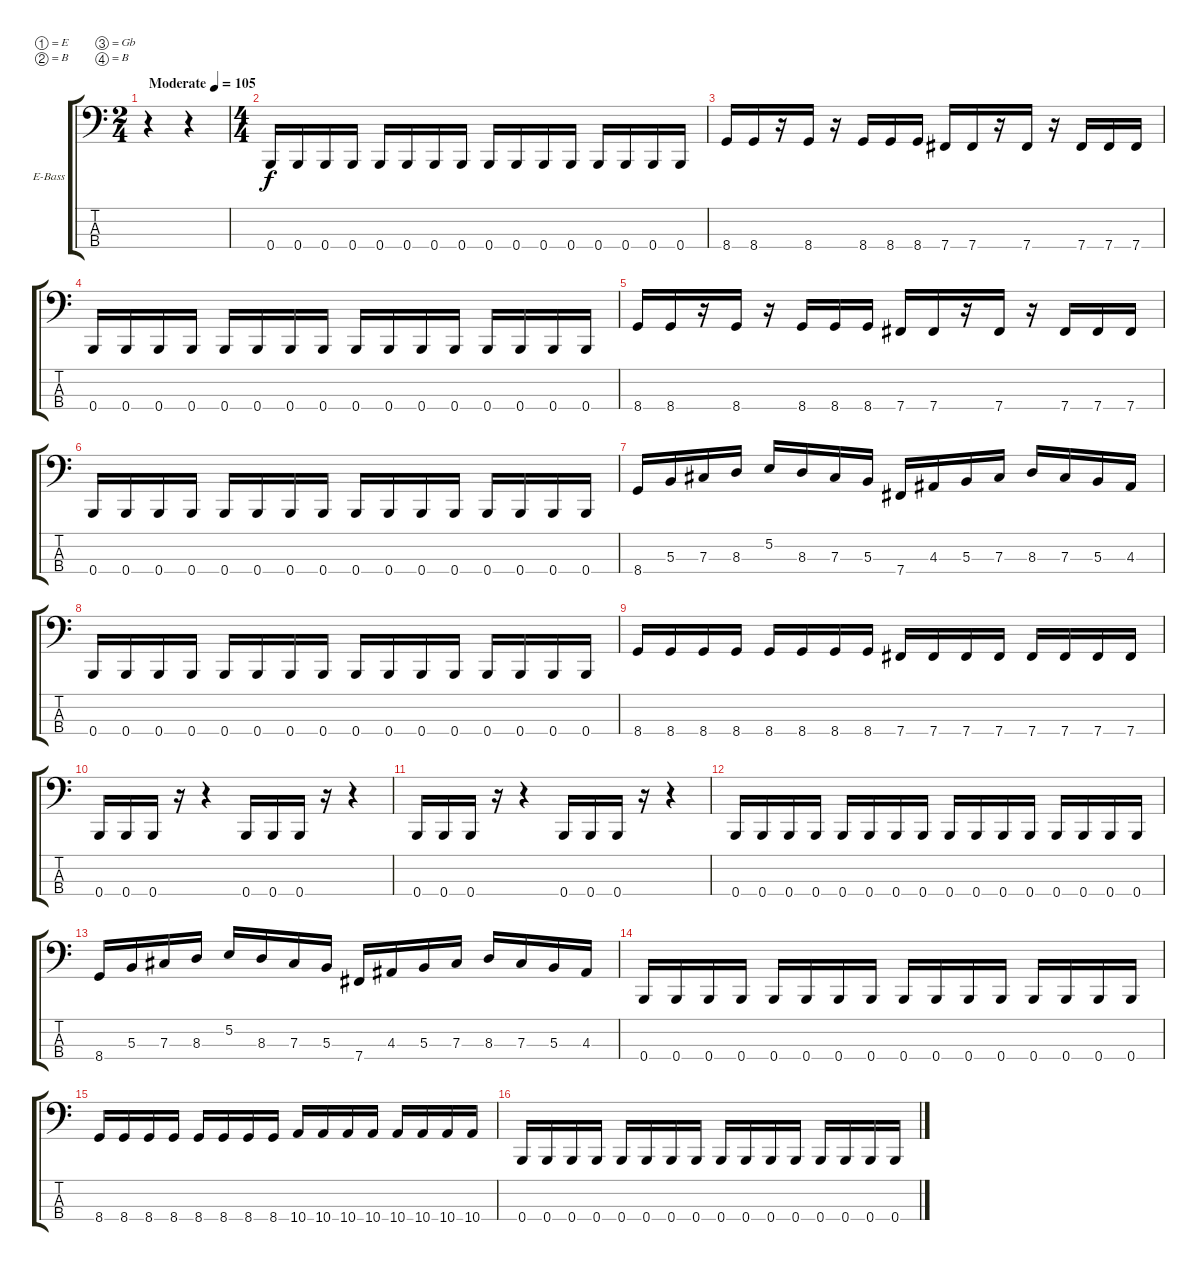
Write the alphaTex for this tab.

\bracketExtendMode groupsimilarinstruments
\firstSystemTrackNameOrientation horizontal
\otherSystemsTrackNameOrientation horizontal
\track ("Mike Tiner (Bass)" "E-Bass") {instrument electricbasspick}
\staff {score tabs}
\tuning (E2 B1 Gb1 B0)
\ts (2 4)
\beaming (8 2 2)
\tempo (105 "Moderate")
\clef f4
\ks c
r.4{dy f instrument electricbasspick} r.4 |
\ts (4 4)
\beaming (8 2 2 2 2)
0.4.16 0.4.16 0.4.16 0.4.16 0.4.16 0.4.16 0.4.16 0.4.16 0.4.16 0.4.16 0.4.16 0.4.16 0.4.16 0.4.16 0.4.16 0.4.16 |
8.4.16 8.4.16 r.16 8.4.16 r.16 8.4.16 8.4.16 8.4.16 7.4.16 7.4.16 r.16 7.4.16 r.16 7.4.16 7.4.16 7.4.16 |
0.4.16 0.4.16 0.4.16 0.4.16 0.4.16 0.4.16 0.4.16 0.4.16 0.4.16 0.4.16 0.4.16 0.4.16 0.4.16 0.4.16 0.4.16 0.4.16 |
8.4.16 8.4.16 r.16 8.4.16 r.16 8.4.16 8.4.16 8.4.16 7.4.16 7.4.16 r.16 7.4.16 r.16 7.4.16 7.4.16 7.4.16 |
0.4.16 0.4.16 0.4.16 0.4.16 0.4.16 0.4.16 0.4.16 0.4.16 0.4.16 0.4.16 0.4.16 0.4.16 0.4.16 0.4.16 0.4.16 0.4.16 |
8.4.16 5.3.16 7.3.16 8.3.16 5.2.16 8.3.16 7.3.16 5.3.16 7.4.16 4.3.16 5.3.16 7.3.16 8.3.16 7.3.16 5.3.16 4.3.16 |
0.4.16 0.4.16 0.4.16 0.4.16 0.4.16 0.4.16 0.4.16 0.4.16 0.4.16 0.4.16 0.4.16 0.4.16 0.4.16 0.4.16 0.4.16 0.4.16 |
8.4.16 8.4.16 8.4.16 8.4.16 8.4.16 8.4.16 8.4.16 8.4.16 7.4.16 7.4.16 7.4.16 7.4.16 7.4.16 7.4.16 7.4.16 7.4.16 |
0.4.16 0.4.16 0.4.16 r.16 r.4 0.4.16 0.4.16 0.4.16 r.16 r.4 |
0.4.16 0.4.16 0.4.16 r.16 r.4 0.4.16 0.4.16 0.4.16 r.16 r.4 |
0.4.16 0.4.16 0.4.16 0.4.16 0.4.16 0.4.16 0.4.16 0.4.16 0.4.16 0.4.16 0.4.16 0.4.16 0.4.16 0.4.16 0.4.16 0.4.16 |
8.4.16 5.3.16 7.3.16 8.3.16 5.2.16 8.3.16 7.3.16 5.3.16 7.4.16 4.3.16 5.3.16 7.3.16 8.3.16 7.3.16 5.3.16 4.3.16 |
0.4.16 0.4.16 0.4.16 0.4.16 0.4.16 0.4.16 0.4.16 0.4.16 0.4.16 0.4.16 0.4.16 0.4.16 0.4.16 0.4.16 0.4.16 0.4.16 |
8.4.16 8.4.16 8.4.16 8.4.16 8.4.16 8.4.16 8.4.16 8.4.16 10.4.16 10.4.16 10.4.16 10.4.16 10.4.16 10.4.16 10.4.16 10.4.16 |
0.4.16 0.4.16 0.4.16 0.4.16 0.4.16 0.4.16 0.4.16 0.4.16 0.4.16 0.4.16 0.4.16 0.4.16 0.4.16 0.4.16 0.4.16 0.4.16
